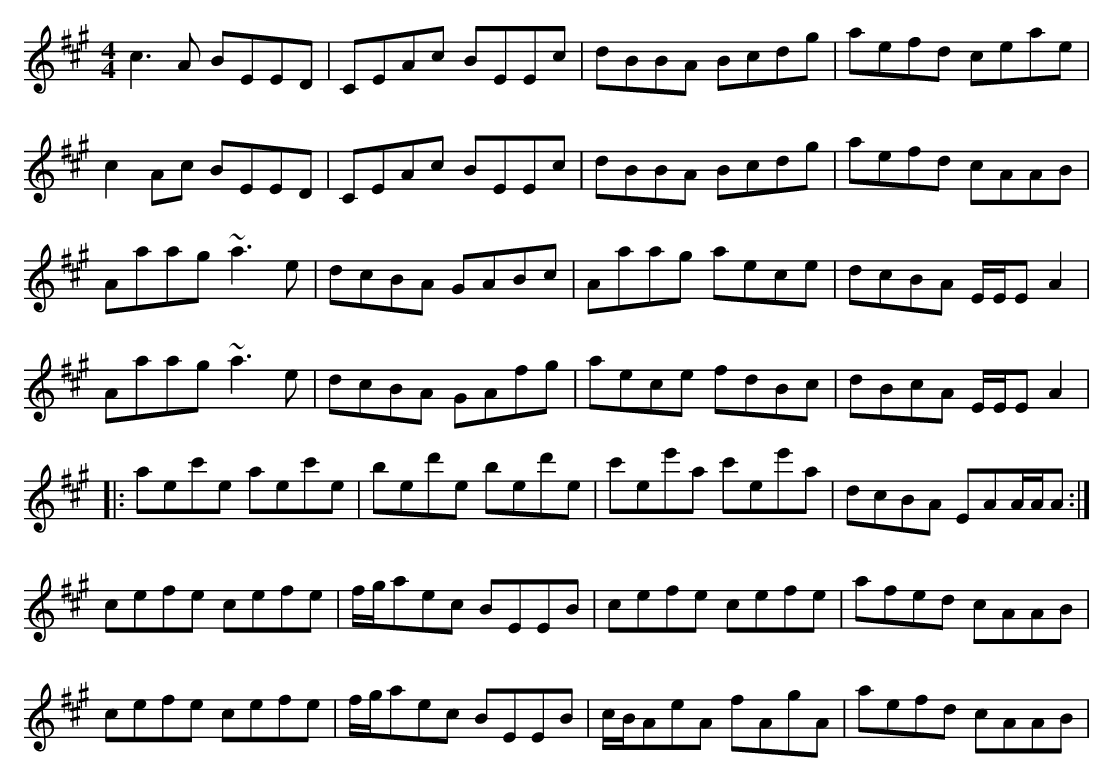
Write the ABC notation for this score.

X:1
M:4/4
K:A
c3A BEED|CEAc BEEc|dBBA Bcdg|aefd ceae|
c2Ac BEED|CEAc BEEc|dBBA Bcdg|aefd cAAB|
Aaag ~a3e|dcBA GABc|Aaag aece|dcBA E/E/EA2|
Aaag ~a3e|dcBA GAfg|aece fdBc|dBcA E/E/EA2|
|:aec'e aec'e|bed'e bed'e|c'ee'a c'ee'a|dcBA EAA/A/A:|
cefe cefe|f/g/aec BEEB|cefe cefe|afed cAAB|
cefe cefe|f/g/aec BEEB|c/B/AeA fAgA|aefd cAAB|
